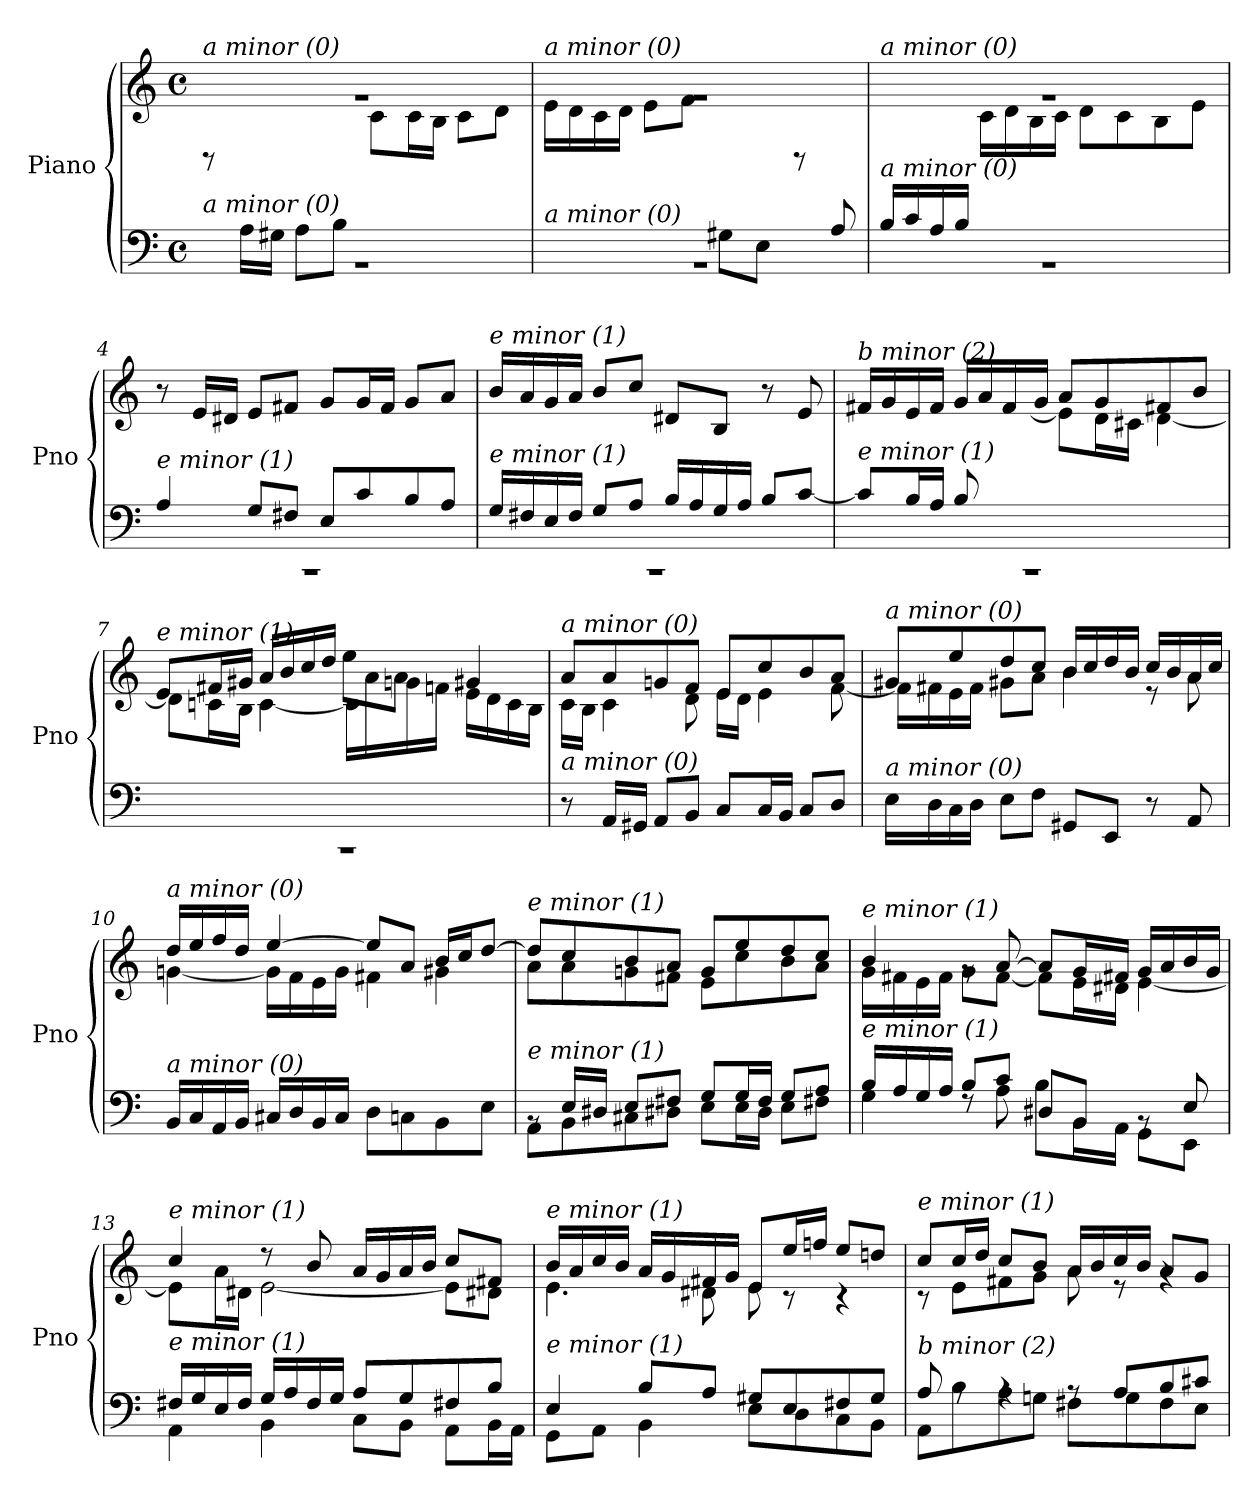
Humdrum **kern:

**kern	**kern
*part1	*part1
*staff2	*staff1
*I"Piano	*
*I'Pno	*
*clefF4	*clefG2
*k[]	*k[]
*M4/4	*M4/4
*met(c)	*met(c)
=1	=1
*^	*^
!	!	!LO:TX:i:t=a minor (0)	!
!LO:TX:i:t=a minor (0)	!	!	!
8ryy	1rBB	1rg	8rBB
16A\LL	.	.	4.ryy
16G#X\JJ	.	.	.
8A\L	.	.	.
8B\J	.	.	.
2ryy	.	.	8c\L
.	.	.	16c\L
.	.	.	16B\JJ
.	.	.	8c\L
.	.	.	8d\J
=2	=2	=2	=2
!	!	!LO:TX:i:t=a minor (0)	!
!LO:TX:i:t=a minor (0)	!	!	!
2ryy	1rBB	1rg	16e\LL
.	.	.	16d\
.	.	.	16c\
.	.	.	16d\JJ
.	.	.	8e\L
.	.	.	8f\J
8G#X\L	.	.	4ryy
8E\J	.	.	.
8ryy	.	.	8rBB
8A/	.	.	8ryy
=3	=3	=3	=3
!	!	!LO:TX:i:t=a minor (0)	!
!LO:TX:i:t=a minor (0)	!	!	!
16B/LL	1rBB	1rg	4ryy
16c/	.	.	.
16A/	.	.	.
16B/JJ	.	.	.
2.ryy	.	.	16c\LL
.	.	.	16d\
.	.	.	16B\
.	.	.	16c\JJ
.	.	.	8d\L
.	.	.	8c\
.	.	.	8B\
.	.	.	8e\J
!!LO:LB:g=z
=4	=4	=4	=4
!	!	!LO:TX:i:t=e minor (1)	!
!LO:TX:i:t=e minor (1)	!	!	!
*	*	*v	*v
1rCC	4A/	8r
.	.	16e/LL
.	.	16d#X/JJ
.	8G/L	8e/L
.	8F#X/J	8f#X/J
.	8E/L	8g/L
.	8c/	16g/L
.	.	16f#/JJ
.	8B/	8g/L
.	8A/J	8a/J
!!LO:LB:g=z
=5	=5	=5
!	!	!LO:TX:i:t=e minor (1)
!LO:TX:i:t=e minor (1)	!	!
1rCC	16G/LL	16b/LL
.	16F#X/	16a/
.	16E/	16g/
.	16F#/JJ	16a/JJ
.	8G/L	8b/L
.	8A/J	8cc/J
.	16B/LL	8d#X/L
.	16A/	.
.	16G/	8B/J
.	16A/JJ	.
.	8B/L	8r
.	[8c/J	8e/
=6	=6	=6
*	*	*^
!	!	!LO:TX:i:t=b minor (2)	!
!LO:TX:i:t=e minor (1)	!	!	!
1rCC	8c/L]	16f#X/LL	4.ryy
.	.	16g/	.
.	16B/L	16e/	.
.	16A/JJ	16f#/JJ	.
.	8B/L	16g/LL	.
.	.	16a/	.
.	2ryy	16f#/	[8e\J
.	.	16g/JJ	.
.	.	8a/L	8e\L]
.	.	8g/	16d\L
.	.	.	16c#X\JJ
.	.	8f#X/	[4d\
.	8ryy	8b/J	.
=7	=7	=7	=7
!	!	!LO:TX:i:t=e minor (1)	!
!LO:TX:i:t=e minor (1)	!	!	!
*v	*v	*	*
1rCC	8e/L	8d\L]
.	16f#X/L	16cn\L
.	16g#X/JJ	16B\JJ
.	16a/LL	[4c\
.	16b/	.
.	16cc/	.
.	16dd/JJ	.
.	8ee\L	16c\LL]
.	.	16a\
.	8a\J	16gn\
.	.	16fn\JJ
.	4g#X/	16e\LL
.	.	16d\
.	.	16c\
.	.	16B\JJ
!!LO:LB:g=z	!!
=8	=8	=8
!	!LO:TX:i:t=a minor (0)	!
!LO:TX:i:t=a minor (0)	!	!
8r	8a/L	16c\LL
.	.	16B\JJ
16AA/LL	8a/	4c\
16GG#X/JJ	.	.
8AA/L	8gn/	.
8BB/J	8f/J	8d\
8C/L	8e/L	16e\LL
.	.	16d\JJ
16C/L	8cc/	4e\
16BB/JJ	.	.
8C/L	8b/	.
8D/J	8a/J	[8f\
=9	=9	=9
!	!LO:TX:i:t=a minor (0)	!
!LO:TX:i:t=a minor (0)	!	!
16E\LL	8g#X/L	16f\LL]
16D\	.	16f#X\
16C\	8ee/	16e\
16D\JJ	.	16f#\JJ
8E\L	8dd/	8g#X\L
8F\J	8cc/J	8a\J
8GG#X/L	16b/LL	4b\
.	16cc/	.
8EE/J	16dd/	.
.	16b/JJ	.
8r	16cc/LL	8r
.	16b/	.
8AA/	16a/	8a\
.	16cc/JJ	.
=10	=10	=10
!	!LO:TX:i:t=a minor (0)	!
!LO:TX:i:t=a minor (0)	!	!
16BB/LL	16dd/LL	[4gn\
16C/	16ee/	.
16AA/	16ff/	.
16BB/JJ	16dd/JJ	.
16C#X/LL	[4ee/	16g\LL]
16D/	.	16f\
16BB/	.	16e\
16C#/JJ	.	16g\JJ
8D\L	8ee/L]	4f#X\
8Cn\	8a/J	.
8BB\	16b/LL	4g#X\
.	16cc/J	.
8E\J	[8dd/J	.
!!LO:LB:g=z	!!
=11	=11	=11
*^	*	*
!	!	!LO:TX:i:t=e minor (1)	!
!LO:TX:i:t=e minor (1)	!	!	!
8rBB	8AA\L	8dd/L]	8a\L
16E/LL	8BB\	8cc/	8a\
16D#X/JJ	.	.	.
8E/L	8C#X\	8b/	8gn\
8F#X/J	8D#X\J	8a/J	8f#X\J
8G/L	8E\L	8g/L	8e\L
16G/L	16E\L	8ee/	8cc\
16F#/JJ	16D#\JJ	.	.
8G/L	8E\L	8dd/	8b\
8A/J	8F#X\J	8cc/J	8a\J
=12	=12	=12	=12
!	!	!LO:TX:i:t=e minor (1)	!
!LO:TX:i:t=e minor (1)	!	!	!
16B/LL	4G\	4b/	16g\LL
16A/	.	.	16f#X\
16G/	.	.	16e\
16A/JJ	.	.	16f#\JJ
8B/L	8rF	8rg	8g\L
8c/J	8A\	[8a/	[8f#\J
8D#X/L	8B\L	8a/L]	8f#\L]
8BB/J	16BB\L	16g/L	16e\L
.	16AA\JJ	16f#X/JJ	16d#X\JJ
8rBB	8GG\L	16g/LL	[4e\
.	.	16a/	.
8E/	8EE\J	16b/	.
.	.	16g/JJ	.
=13	=13	=13	=13
!	!	!LO:TX:i:t=e minor (1)	!
!LO:TX:i:t=e minor (1)	!	!	!
16F#X/LL	4AA\	4cc/	8e\L]
16G/	.	.	.
16E/	.	.	16a\L
16F#/JJ	.	.	16d#X\JJ
16G/LL	4BB\	8r	[2e\
16A/	.	.	.
16F#/	.	8b/	.
16G/JJ	.	.	.
8A/L	8C\L	16a/LL	.
.	.	16g/	.
8G/	8BB\J	16a/	.
.	.	16b/JJ	.
8F#X/	8AA\L	8cc/L	8e\L]
8B/J	16BB\L	8f#X/J	8d#X\J
.	16AA\JJ	.	.
!!LO:PB:g=z	!!
=14	=14	=14	=14
!	!	!LO:TX:i:t=e minor (1)	!
!LO:TX:i:t=e minor (1)	!	!	!
4E/	8GG\L	16b/LL	4.e\
.	.	16a/	.
.	8AA\J	16cc/	.
.	.	16b/JJ	.
8B/L	4BB\	16a/LL	.
.	.	16g/	.
8A/J	.	16f#X/	8d#X\
.	.	16g/JJ	.
8G#X/L	8E\L	8e/L	8e\
8E/	8D\	16ee/L	8r
.	.	16ffn/JJ	.
8F#X/	8C\	8ee/L	4r
8G#/J	8BB\J	8ddn/J	.
=15	=15	=15	=15
!	!	!LO:TX:i:t=e minor (1)	!
!LO:TX:i:t=b minor (2)	!	!	!
8A/	8AA\L	8cc/L	8r
8rA	8B\	16cc/L	8e\L
.	.	16dd/JJ	.
4rA	8A\	8cc/L	8f#X\
.	8Gn\J	8b/J	8g\J
8rA	8F#X\L	16a/LL	8a\
.	.	16b/	.
8A/L	8G\	16cc/	8r
.	.	16b/JJ	.
8B/	8F#\	8a/L	4rg
8c#X/J	8E\J	8g/J	.
*v	*v	*	*
*	*v	*v
=	=
*-	*-
